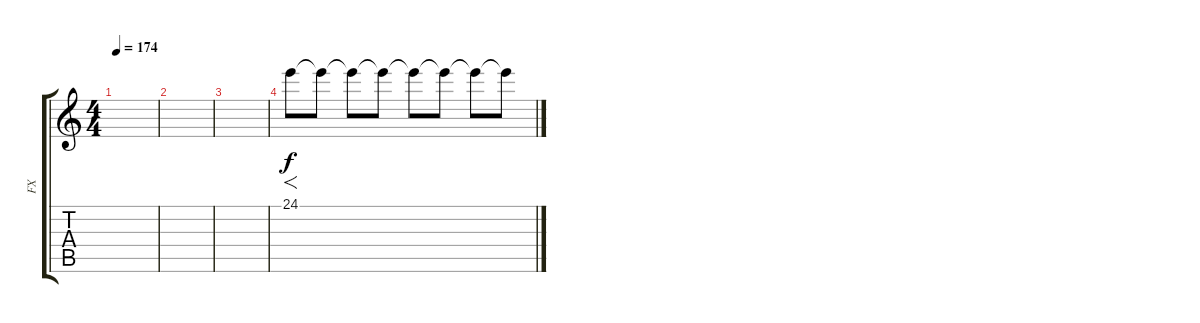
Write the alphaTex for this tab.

\track ("FX" "FX") {instrument reversecymbal}
\staff {score tabs}
\tuning (E4 B3 G3 D3 A2 E2) {hide}
\ts (4 4)
\tempo 174
\clef g2
\ks c
|
|
|
24.1.8{f instrument pad2warm} 24.1{t}.8 24.1{t}.8 24.1{t}.8 24.1{t}.8 24.1{t}.8 24.1{t}.8 24.1{t}.8
